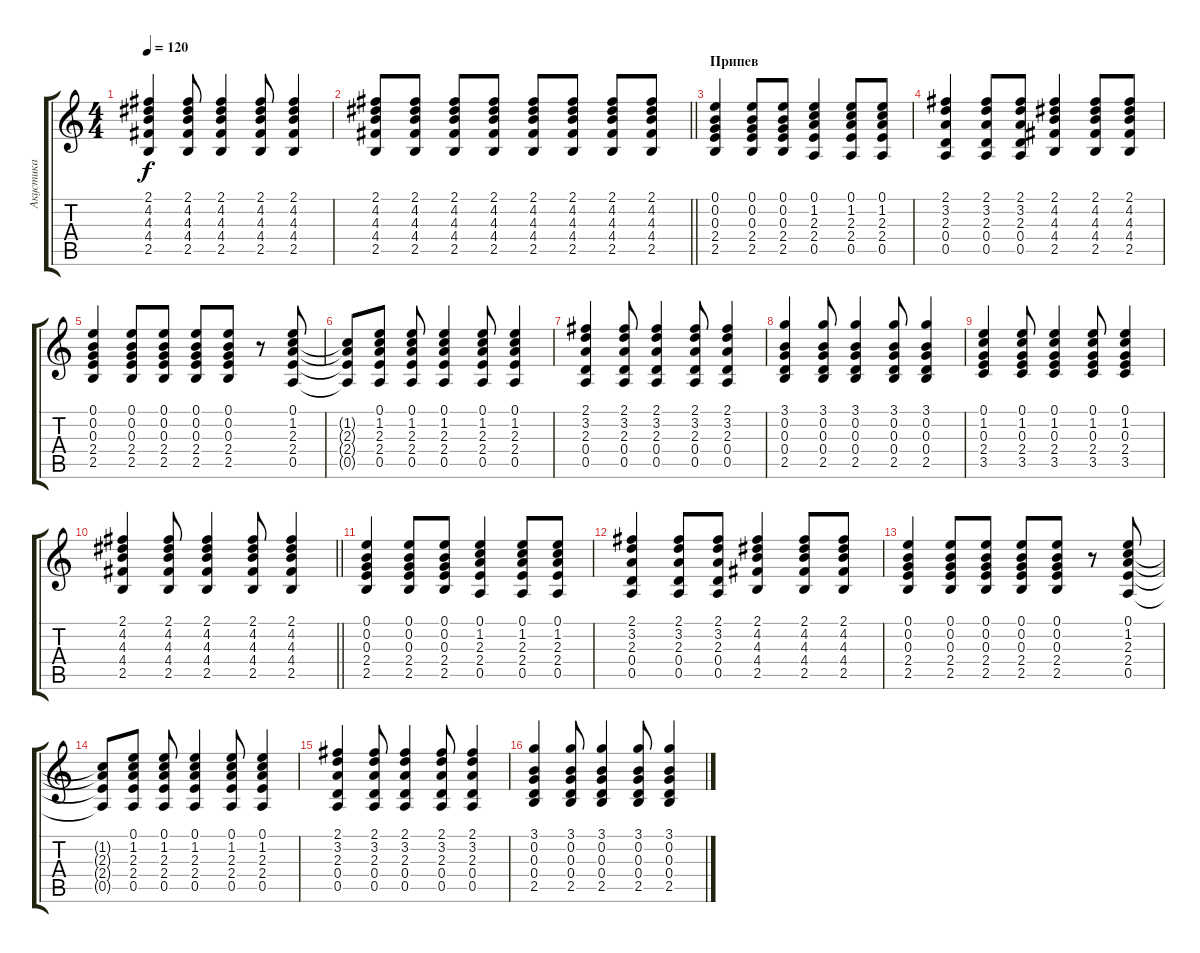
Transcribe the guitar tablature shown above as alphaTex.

\track ("Акустика" "Акустика") {instrument acousticguitarsteel}
\staff {score tabs}
\tuning (E4 B3 G3 D3 A2 E2) {hide}
\ts (4 4)
\tempo 120
\clef g2
\ks c
(2.1 4.2 4.3 4.4 2.5).4{dy f} (2.1 4.2 4.3 4.4 2.5).8 (2.1 4.2 4.3 4.4 2.5).4 (2.1 4.2 4.3 4.4 2.5).8 (2.1 4.2 4.3 4.4 2.5).4 |
\barLineRight lightlight
(2.1 4.2 4.3 4.4 2.5).8 (2.1 4.2 4.3 4.4 2.5).8 (2.1 4.2 4.3 4.4 2.5).8 (2.1 4.2 4.3 4.4 2.5).8 (2.1 4.2 4.3 4.4 2.5).8 (2.1 4.2 4.3 4.4 2.5).8 (2.1 4.2 4.3 4.4 2.5).8 (2.1 4.2 4.3 4.4 2.5).8 |
\section ("" "Припев")
(0.1 0.2 0.3 2.4 2.5).4 (0.1 0.2 0.3 2.4 2.5).8 (0.1 0.2 0.3 2.4 2.5).8 (0.1 1.2 2.3 2.4 0.5).4 (0.1 1.2 2.3 2.4 0.5).8 (0.1 1.2 2.3 2.4 0.5).8 |
(2.1 3.2 2.3 0.4 0.5).4 (2.1 3.2 2.3 0.4 0.5).8 (2.1 3.2 2.3 0.4 0.5).8 (2.1 4.2 4.3 4.4 2.5).4 (2.1 4.2 4.3 4.4 2.5).8 (2.1 4.2 4.3 4.4 2.5).8 |
(0.1 0.2 0.3 2.4 2.5).4 (0.1 0.2 0.3 2.4 2.5).8 (0.1 0.2 0.3 2.4 2.5).8 (0.1 0.2 0.3 2.4 2.5).8 (0.1 0.2 0.3 2.4 2.5).8 r.8 (0.1 1.2 2.3 2.4 0.5).8 |
(1.2{t} 2.3{t} 2.4{t} 0.5{t}).8 (0.1 1.2 2.3 2.4 0.5).8 (0.1 1.2 2.3 2.4 0.5).8 (0.1 1.2 2.3 2.4 0.5).4 (0.1 1.2 2.3 2.4 0.5).8 (0.1 1.2 2.3 2.4 0.5).4 |
(2.1 3.2 2.3 0.4 0.5).4 (2.1 3.2 2.3 0.4 0.5).8 (2.1 3.2 2.3 0.4 0.5).4 (2.1 3.2 2.3 0.4 0.5).8 (2.1 3.2 2.3 0.4 0.5).4 |
(3.1 0.2 0.3 0.4 2.5).4 (3.1 0.2 0.3 0.4 2.5).8 (3.1 0.2 0.3 0.4 2.5).4 (3.1 0.2 0.3 0.4 2.5).8 (3.1 0.2 0.3 0.4 2.5).4 |
(0.1 1.2 0.3 2.4 3.5).4 (0.1 1.2 0.3 2.4 3.5).8 (0.1 1.2 0.3 2.4 3.5).4 (0.1 1.2 0.3 2.4 3.5).8 (0.1 1.2 0.3 2.4 3.5).4 |
\barLineRight lightlight
(2.1 4.2 4.3 4.4 2.5).4 (2.1 4.2 4.3 4.4 2.5).8 (2.1 4.2 4.3 4.4 2.5).4 (2.1 4.2 4.3 4.4 2.5).8 (2.1 4.2 4.3 4.4 2.5).4 |
\section ("" " ")
(0.1 0.2 0.3 2.4 2.5).4 (0.1 0.2 0.3 2.4 2.5).8 (0.1 0.2 0.3 2.4 2.5).8 (0.1 1.2 2.3 2.4 0.5).4 (0.1 1.2 2.3 2.4 0.5).8 (0.1 1.2 2.3 2.4 0.5).8 |
(2.1 3.2 2.3 0.4 0.5).4 (2.1 3.2 2.3 0.4 0.5).8 (2.1 3.2 2.3 0.4 0.5).8 (2.1 4.2 4.3 4.4 2.5).4 (2.1 4.2 4.3 4.4 2.5).8 (2.1 4.2 4.3 4.4 2.5).8 |
(0.1 0.2 0.3 2.4 2.5).4 (0.1 0.2 0.3 2.4 2.5).8 (0.1 0.2 0.3 2.4 2.5).8 (0.1 0.2 0.3 2.4 2.5).8 (0.1 0.2 0.3 2.4 2.5).8 r.8 (0.1 1.2 2.3 2.4 0.5).8 |
(1.2{t} 2.3{t} 2.4{t} 0.5{t}).8 (0.1 1.2 2.3 2.4 0.5).8 (0.1 1.2 2.3 2.4 0.5).8 (0.1 1.2 2.3 2.4 0.5).4 (0.1 1.2 2.3 2.4 0.5).8 (0.1 1.2 2.3 2.4 0.5).4 |
(2.1 3.2 2.3 0.4 0.5).4 (2.1 3.2 2.3 0.4 0.5).8 (2.1 3.2 2.3 0.4 0.5).4 (2.1 3.2 2.3 0.4 0.5).8 (2.1 3.2 2.3 0.4 0.5).4 |
(3.1 0.2 0.3 0.4 2.5).4 (3.1 0.2 0.3 0.4 2.5).8 (3.1 0.2 0.3 0.4 2.5).4 (3.1 0.2 0.3 0.4 2.5).8 (3.1 0.2 0.3 0.4 2.5).4
